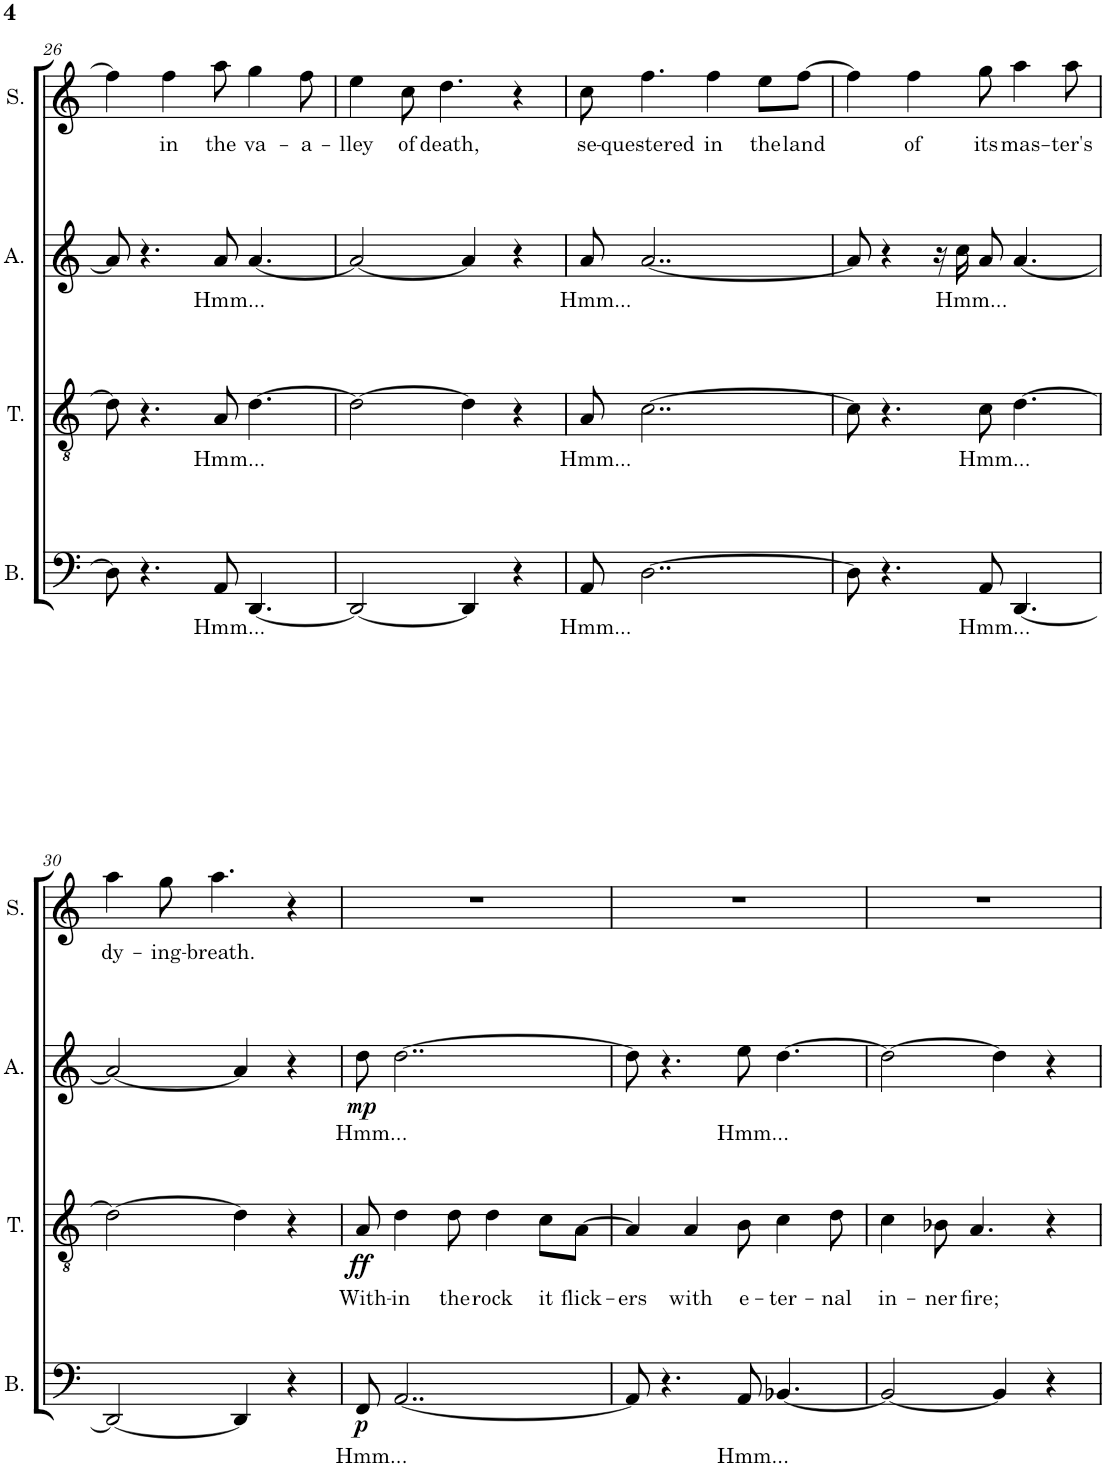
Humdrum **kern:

**kern	**text	**dynam	**kern	**text	**dynam	**kern	**text	**dynam	**kern	**text
*part4	*part4	*part4	*part3	*part3	*part3	*part2	*part2	*part2	*part1	*part1
*staff4	*staff4	*staff4	*staff3	*staff3	*staff3	*staff2	*staff2	*staff2	*staff1	*staff1
*I"Bass	*	*	*I"Tenor	*	*	*I"Alto	*	*	*I"Soprano	*
*I'B.	*	*	*I'T.	*	*	*I'A.	*	*	*I'S.	*
!!LO:PB:g=z
*clefF4	*	*	*clefGv2	*	*	*clefG2	*	*	*clefG2	*
*k[]	*	*	*k[]	*	*	*k[]	*	*	*k[]	*
*M4/4	*	*	*M4/4	*	*	*M4/4	*	*	*M4/4	*
=26	=26	=26	=26	=26	=26	=26	=26	=26	=26	=26
8D\]	.	.	8d\]	.	.	8a/]	.	.	4ff\]	.
4.r	.	.	4.r	.	.	4.r	.	.	.	.
!	!	!	!	!	!	!	!	!	!	!LO:LY:b
.	.	.	.	.	.	.	.	.	4ff\	in
!	!LO:LY:b	!	!	!LO:LY:b	!	!	!LO:LY:b	!	!	!LO:LY:b
8AA/	Hmm...	.	8A/	Hmm...	.	8a/	Hmm...	.	8aa\	the
!	!	!	!	!	!	!	!	!	!	!LO:LY:b
[4.DD/	.	.	[4.d\	.	.	[4.a/	.	.	4gg\	va-
!	!	!	!	!	!	!	!	!	!	!LO:LY:b
.	.	.	.	.	.	.	.	.	8ff\	-a-
=27	=27	=27	=27	=27	=27	=27	=27	=27	=27	=27
!	!	!	!	!	!	!	!	!	!	!LO:LY:b
2DD/_	.	.	2d\_	.	.	2a/_	.	.	4ee\	-lley
!	!	!	!	!	!	!	!	!	!	!LO:LY:b
.	.	.	.	.	.	.	.	.	8cc\	of
!	!	!	!	!	!	!	!	!	!	!LO:LY:b
.	.	.	.	.	.	.	.	.	4.dd\	death,
4DD/]	.	.	4d\]	.	.	4a/]	.	.	.	.
4r	.	.	4r	.	.	4r	.	.	4r	.
=28	=28	=28	=28	=28	=28	=28	=28	=28	=28	=28
!	!LO:LY:b	!	!	!LO:LY:b	!	!	!LO:LY:b	!	!	!LO:LY:b
8AA/	Hmm...	.	8A/	Hmm...	.	8a/	Hmm...	.	8cc\	se-
!	!	!	!	!	!	!	!	!	!	!LO:LY:b
[2..D\	.	.	[2..c\	.	.	[2..a/	.	.	4.ff\	-questered
!	!	!	!	!	!	!	!	!	!	!LO:LY:b
.	.	.	.	.	.	.	.	.	4ff\	in
!	!	!	!	!	!	!	!	!	!	!LO:LY:b
.	.	.	.	.	.	.	.	.	8ee\L	the
!	!	!	!	!	!	!	!	!	!	!LO:LY:b
.	.	.	.	.	.	.	.	.	[8ff\J	land
=29	=29	=29	=29	=29	=29	=29	=29	=29	=29	=29
8D\]	.	.	8c\]	.	.	8a/]	.	.	4ff\]	.
4.r	.	.	4.r	.	.	4r	.	.	.	.
!	!	!	!	!	!	!	!	!	!	!LO:LY:b
.	.	.	.	.	.	.	.	.	4ff\	of
.	.	.	.	.	.	16r	.	.	.	.
!	!	!	!	!	!	!	!LO:LY:b	!	!	!
.	.	.	.	.	.	16cc\	Hmm...	.	.	.
!	!LO:LY:b	!	!	!LO:LY:b	!	!	!	!	!	!LO:LY:b
8AA/	Hmm...	.	8c\	Hmm...	.	8a/	.	.	8gg\	its
!	!	!	!	!	!	!	!	!	!	!LO:LY:b
[4.DD/	.	.	[4.d\	.	.	[4.a/	.	.	4aa\	mas-
!	!	!	!	!	!	!	!	!	!	!LO:LY:b
.	.	.	.	.	.	.	.	.	8aa\	-ter's
!!LO:LB:g=z
=30	=30	=30	=30	=30	=30	=30	=30	=30	=30	=30
!	!	!	!	!	!	!	!	!	!	!LO:LY:b
2DD/_	.	.	2d\_	.	.	2a/_	.	.	4aa\	dy-
!	!	!	!	!	!	!	!	!	!	!LO:LY:b
.	.	.	.	.	.	.	.	.	8gg\	-ing-
!	!	!	!	!	!	!	!	!	!	!LO:LY:b
.	.	.	.	.	.	.	.	.	4.aa\	-breath.
4DD/]	.	.	4d\]	.	.	4a/]	.	.	.	.
4r	.	.	4r	.	.	4r	.	.	4r	.
=31	=31	=31	=31	=31	=31	=31	=31	=31	=31	=31
!	!LO:LY:b	!LO:DY:b	!	!LO:LY:b	!LO:DY:b	!	!LO:LY:b	!LO:DY:b	!	!
8FF/	Hmm...	p	8A/	With-	ff	8dd\	Hmm...	mp	1r	.
!	!	!	!	!LO:LY:b	!	!	!	!	!	!
[2..AA/	.	.	4d\	-in	.	[2..dd\	.	.	.	.
!	!	!	!	!LO:LY:b	!	!	!	!	!	!
.	.	.	8d\	the	.	.	.	.	.	.
!	!	!	!	!LO:LY:b	!	!	!	!	!	!
.	.	.	4d\	rock	.	.	.	.	.	.
!	!	!	!	!LO:LY:b	!	!	!	!	!	!
.	.	.	8c\L	it	.	.	.	.	.	.
!	!	!	!	!LO:LY:b	!	!	!	!	!	!
.	.	.	[8A\J	flick-	.	.	.	.	.	.
=32	=32	=32	=32	=32	=32	=32	=32	=32	=32	=32
!	!	!	!	!LO:LY:b	!	!	!	!	!	!
8AA/]	.	.	4A/]	-ers	.	8dd\]	.	.	1r	.
4.r	.	.	.	.	.	4.r	.	.	.	.
!	!	!	!	!LO:LY:b	!	!	!	!	!	!
.	.	.	4A/	with	.	.	.	.	.	.
!	!LO:LY:b	!	!	!LO:LY:b	!	!	!LO:LY:b	!	!	!
8AA/	Hmm...	.	8B\	e-	.	8ee\	Hmm...	.	.	.
!	!	!	!	!LO:LY:b	!	!	!	!	!	!
[4.BB-X/	.	.	4c\	-ter-	.	[4.dd\	.	.	.	.
!	!	!	!	!LO:LY:b	!	!	!	!	!	!
.	.	.	8d\	-nal	.	.	.	.	.	.
=33	=33	=33	=33	=33	=33	=33	=33	=33	=33	=33
!	!	!	!	!LO:LY:b	!	!	!	!	!	!
2BB-/_	.	.	4c\	in-	.	2dd\_	.	.	1r	.
!	!	!	!	!LO:LY:b	!	!	!	!	!	!
.	.	.	8B-X\	-ner	.	.	.	.	.	.
!	!	!	!	!LO:LY:b	!	!	!	!	!	!
.	.	.	4.A/	fire;	.	.	.	.	.	.
4BB-/]	.	.	.	.	.	4dd\]	.	.	.	.
4r	.	.	4r	.	.	4r	.	.	.	.
=	=	=	=	=	=	=	=	=	=	=
*-	*-	*-	*-	*-	*-	*-	*-	*-	*-	*-
